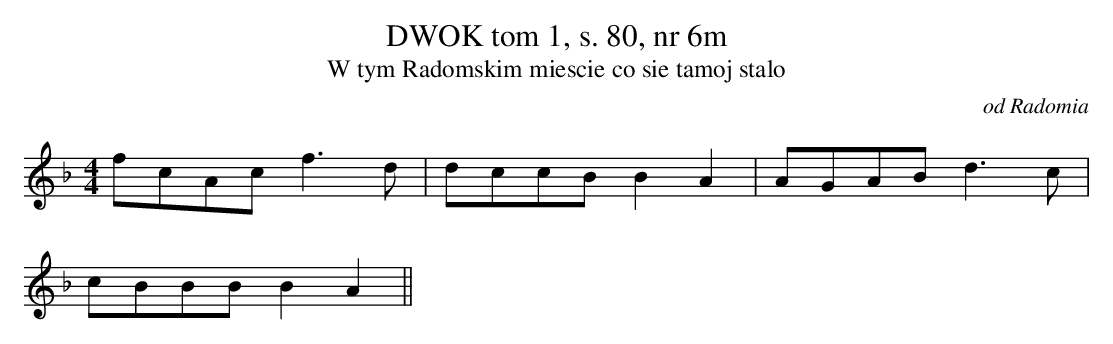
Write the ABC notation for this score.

X:1
T: DWOK tom 1, s. 80, nr 6m
T: W tym Radomskim miescie co sie tamoj stalo
O: od Radomia
M: 4/4
L: 1/8
K: F
fcAcf3d | dccBB2A2 | AGABd3c |
cBBBB2A2||
